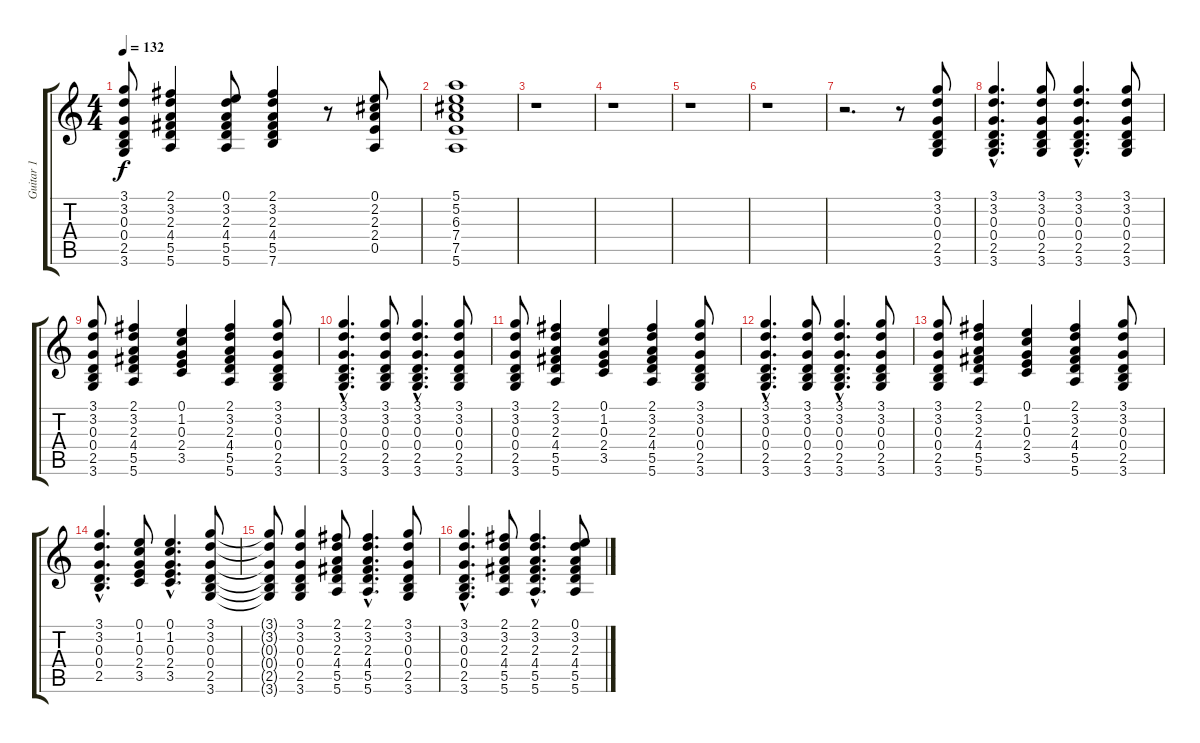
\track ("Guitar 1" "Guitar 1") {instrument electricguitarjazz}
\staff {score tabs}
\tuning (E4 B3 G3 D3 A2 E2) {hide}
\ts (4 4)
\tempo 132
\clef g2
\ks c
(3.1{t} 3.2{t} 0.3{t} 0.4{t} 2.5{t} 3.6{t}).8{dy f} (2.1 3.2 2.3 4.4 5.5 5.6).4 (0.1 3.2 2.3 4.4 5.5 5.6).8 (2.1 3.2 2.3 4.4 5.5 7.6).4 r.8 (0.1 2.2 2.3 2.4 0.5).8 |
(5.1 5.2 6.3 7.4 7.5 5.6).1 |
r.1 |
r.1 |
r.1 |
r.1 |
r.2{d} r.8 (3.1 3.2 0.3 0.4 2.5 3.6).8 |
(3.1{hac} 3.2{hac} 0.3{hac} 0.4{hac} 2.5{hac} 3.6{hac}).4{d} (3.1 3.2 0.3 0.4 2.5 3.6).8 (3.1{hac} 3.2{hac} 0.3{hac} 0.4{hac} 2.5{hac} 3.6{hac}).4{d} (3.1 3.2 0.3 0.4 2.5 3.6).8 |
(3.1 3.2 0.3 0.4 2.5 3.6).8 (2.1 3.2 2.3 4.4 5.5 5.6).4 (0.1 1.2 0.3 2.4 3.5).4 (2.1 3.2 2.3 4.4 5.5 5.6).4 (3.1 3.2 0.3 0.4 2.5 3.6).8 |
(3.1{hac} 3.2{hac} 0.3{hac} 0.4{hac} 2.5{hac} 3.6{hac}).4{d} (3.1 3.2 0.3 0.4 2.5 3.6).8 (3.1{hac} 3.2{hac} 0.3{hac} 0.4{hac} 2.5{hac} 3.6{hac}).4{d} (3.1 3.2 0.3 0.4 2.5 3.6).8 |
(3.1 3.2 0.3 0.4 2.5 3.6).8 (2.1 3.2 2.3 4.4 5.5 5.6).4 (0.1 1.2 0.3 2.4 3.5).4 (2.1 3.2 2.3 4.4 5.5 5.6).4 (3.1 3.2 0.3 0.4 2.5 3.6).8 |
(3.1{hac} 3.2{hac} 0.3{hac} 0.4{hac} 2.5{hac} 3.6{hac}).4{d} (3.1 3.2 0.3 0.4 2.5 3.6).8 (3.1{hac} 3.2{hac} 0.3{hac} 0.4{hac} 2.5{hac} 3.6{hac}).4{d} (3.1 3.2 0.3 0.4 2.5 3.6).8 |
(3.1 3.2 0.3 0.4 2.5 3.6).8 (2.1 3.2 2.3 4.4 5.5 5.6).4 (0.1 1.2 0.3 2.4 3.5).4 (2.1 3.2 2.3 4.4 5.5 5.6).4 (3.1 3.2 0.3 0.4 2.5 3.6).8 |
(3.1{hac} 3.2{hac} 0.3{hac} 0.4{hac} 2.5{hac}).4{d} (0.1 1.2 0.3 2.4 3.5).8 (0.1{hac} 1.2{hac} 0.3{hac} 2.4{hac} 3.5{hac}).4{d} (3.1 3.2 0.3 0.4 2.5 3.6).8 |
(3.1{t} 3.2{t} 0.3{t} 0.4{t} 2.5{t} 3.6{t}).8 (3.1 3.2 0.3 0.4 2.5 3.6).4 (2.1 3.2 2.3 4.4 5.5 5.6).8 (2.1{hac} 3.2{hac} 2.3{hac} 4.4{hac} 5.5{hac} 5.6{hac}).4{d} (3.1 3.2 0.3 0.4 2.5 3.6).8 |
(3.1{hac} 3.2{hac} 0.3{hac} 0.4{hac} 2.5{hac} 3.6{hac}).4{d} (2.1 3.2 2.3 4.4 5.5 5.6).8 (2.1{hac} 3.2{hac} 2.3{hac} 4.4{hac} 5.5{hac} 5.6{hac}).4{d} (0.1 3.2 2.3 4.4 5.5 5.6).8
